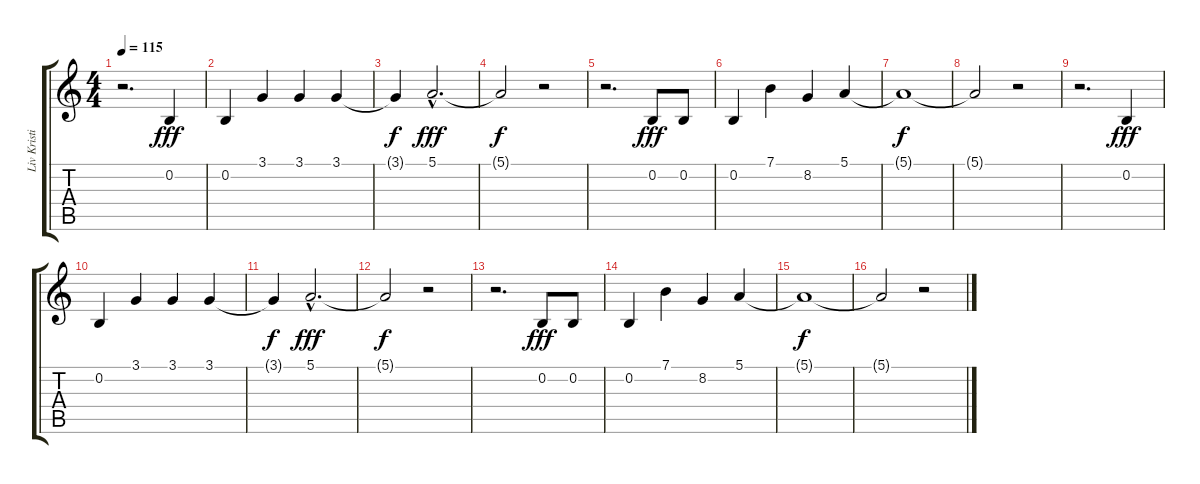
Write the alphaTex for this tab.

\track ("Liv Kristine Espenæs - Vocals" "Liv Kristi") {instrument synthvoice}
\staff {score tabs}
\tuning (E4 B3 G3 D3 A2 E2) {hide}
\ts (4 4)
\tempo 115
\clef g2
\ks c
r.2{d dy f} 0.2.4{dy fff} |
0.2.4 3.1.4 3.1.4 3.1.4 |
3.1{t}.4{dy f} 5.1{hac}.2{d dy fff} |
5.1{t}.2{dy f} r.2 |
r.2{d} 0.2.8{dy fff} 0.2.8 |
0.2.4 7.1.4 8.2.4 5.1.4 |
5.1{t}.1{dy f} |
5.1{t}.2 r.2 |
r.2{d} 0.2.4{dy fff} |
0.2.4 3.1.4 3.1.4 3.1.4 |
3.1{t}.4{dy f} 5.1{hac}.2{d dy fff} |
5.1{t}.2{dy f} r.2 |
r.2{d} 0.2.8{dy fff} 0.2.8 |
0.2.4 7.1.4 8.2.4 5.1.4 |
5.1{t}.1{dy f} |
5.1{t}.2 r.2
